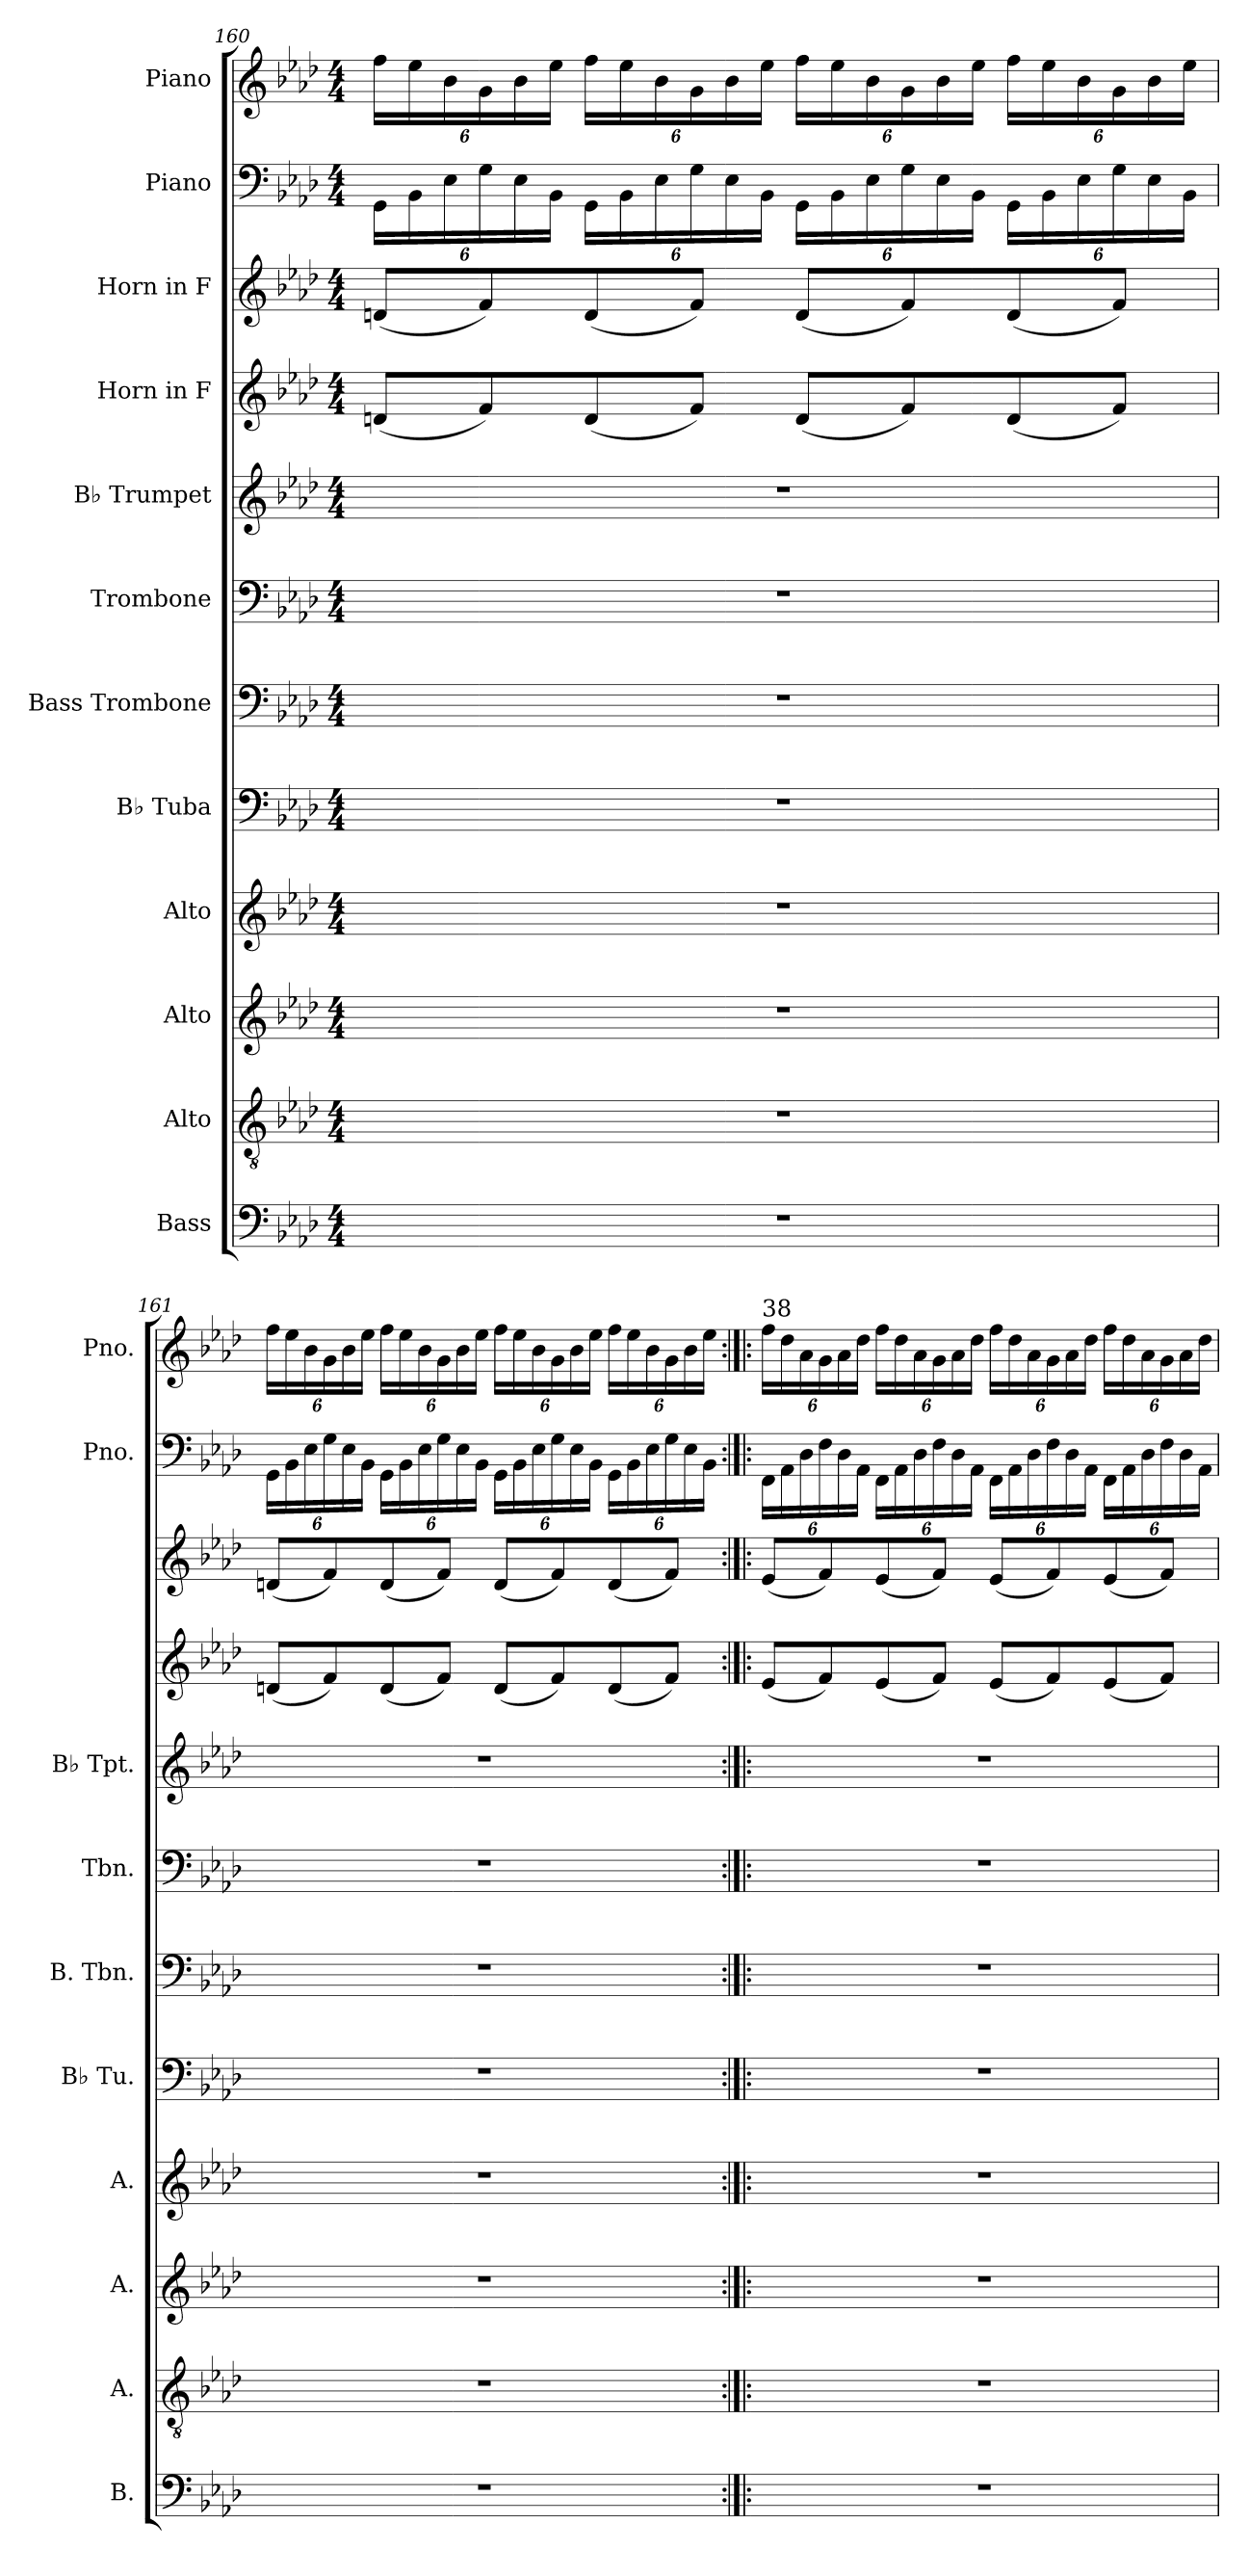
**kern	**kern	**kern	**kern	**kern	**kern	**kern	**kern	**kern	**kern	**kern	**kern
*part12	*part11	*part10	*part9	*part8	*part7	*part6	*part5	*part4	*part3	*part2	*part1
*staff12	*staff11	*staff10	*staff9	*staff8	*staff7	*staff6	*staff5	*staff4	*staff3	*staff2	*staff1
*I"Bass	*I"Alto	*I"Alto	*I"Alto	*I"B♭ Tuba	*I"Bass Trombone	*I"Trombone	*I"B♭ Trumpet	*I"Horn in F	*I"Horn in F	*I"Piano	*I"Piano
*I'B.	*I'A.	*I'A.	*I'A.	*I'B♭ Tu.	*I'B. Tbn.	*I'Tbn.	*I'B♭ Tpt.	*	*	*I'Pno.	*I'Pno.
!!LO:PB:g=z
*clefF4	*clefGv2	*clefG2	*clefG2	*clefF4	*clefF4	*clefF4	*clefG2	*clefG2	*clefG2	*clefF4	*clefG2
*	*	*	*	*	*	*	*ITrd1c2	*ITrd4c7	*ITrd4c7	*	*
*k[b-e-a-d-]	*k[b-e-a-d-]	*k[b-e-a-d-]	*k[b-e-a-d-]	*k[b-e-a-d-]	*k[b-e-a-d-]	*k[b-e-a-d-]	*k[b-e-a-d-g-c-]	*k[b-e-a-d-g-]	*k[b-e-a-d-g-]	*k[b-e-a-d-]	*k[b-e-a-d-]
*M4/4	*M4/4	*M4/4	*M4/4	*M4/4	*M4/4	*M4/4	*M4/4	*M4/4	*M4/4	*M4/4	*M4/4
*	*	*	*	*	*	*	*	*	*	*Xbrackettup	*Xbrackettup
=160	=160	=160	=160	=160	=160	=160	=160	=160	=160	=160	=160
1r	1r	1r	1r	1r	1r	1r	1r	(8Gn/L	(8Gn/L	24GG\LL	24ff\LL
.	.	.	.	.	.	.	.	.	.	24BB-\	24ee-\
.	.	.	.	.	.	.	.	.	.	24E-\	24b-\
.	.	.	.	.	.	.	.	8B-/)	8B-/)	24G\	24g\
.	.	.	.	.	.	.	.	.	.	24E-\	24b-\
.	.	.	.	.	.	.	.	.	.	24BB-\JJ	24ee-\JJ
.	.	.	.	.	.	.	.	(8G/	(8G/	24GG\LL	24ff\LL
.	.	.	.	.	.	.	.	.	.	24BB-\	24ee-\
.	.	.	.	.	.	.	.	.	.	24E-\	24b-\
.	.	.	.	.	.	.	.	8B-/J)	8B-/J)	24G\	24g\
.	.	.	.	.	.	.	.	.	.	24E-\	24b-\
.	.	.	.	.	.	.	.	.	.	24BB-\JJ	24ee-\JJ
.	.	.	.	.	.	.	.	(8G/L	(8G/L	24GG\LL	24ff\LL
.	.	.	.	.	.	.	.	.	.	24BB-\	24ee-\
.	.	.	.	.	.	.	.	.	.	24E-\	24b-\
.	.	.	.	.	.	.	.	8B-/)	8B-/)	24G\	24g\
.	.	.	.	.	.	.	.	.	.	24E-\	24b-\
.	.	.	.	.	.	.	.	.	.	24BB-\JJ	24ee-\JJ
.	.	.	.	.	.	.	.	(8G/	(8G/	24GG\LL	24ff\LL
.	.	.	.	.	.	.	.	.	.	24BB-\	24ee-\
.	.	.	.	.	.	.	.	.	.	24E-\	24b-\
.	.	.	.	.	.	.	.	8B-/J)	8B-/J)	24G\	24g\
.	.	.	.	.	.	.	.	.	.	24E-\	24b-\
.	.	.	.	.	.	.	.	.	.	24BB-\JJ	24ee-\JJ
!!LO:PB:g=z
=161	=161	=161	=161	=161	=161	=161	=161	=161	=161	=161	=161
1r	1r	1r	1r	1r	1r	1r	1r	(8Gn/L	(8Gn/L	24GG\LL	24ff\LL
.	.	.	.	.	.	.	.	.	.	24BB-\	24ee-\
.	.	.	.	.	.	.	.	.	.	24E-\	24b-\
.	.	.	.	.	.	.	.	8B-/)	8B-/)	24G\	24g\
.	.	.	.	.	.	.	.	.	.	24E-\	24b-\
.	.	.	.	.	.	.	.	.	.	24BB-\JJ	24ee-\JJ
.	.	.	.	.	.	.	.	(8G/	(8G/	24GG\LL	24ff\LL
.	.	.	.	.	.	.	.	.	.	24BB-\	24ee-\
.	.	.	.	.	.	.	.	.	.	24E-\	24b-\
.	.	.	.	.	.	.	.	8B-/J)	8B-/J)	24G\	24g\
.	.	.	.	.	.	.	.	.	.	24E-\	24b-\
.	.	.	.	.	.	.	.	.	.	24BB-\JJ	24ee-\JJ
.	.	.	.	.	.	.	.	(8G/L	(8G/L	24GG\LL	24ff\LL
.	.	.	.	.	.	.	.	.	.	24BB-\	24ee-\
.	.	.	.	.	.	.	.	.	.	24E-\	24b-\
.	.	.	.	.	.	.	.	8B-/)	8B-/)	24G\	24g\
.	.	.	.	.	.	.	.	.	.	24E-\	24b-\
.	.	.	.	.	.	.	.	.	.	24BB-\JJ	24ee-\JJ
.	.	.	.	.	.	.	.	(8G/	(8G/	24GG\LL	24ff\LL
.	.	.	.	.	.	.	.	.	.	24BB-\	24ee-\
.	.	.	.	.	.	.	.	.	.	24E-\	24b-\
.	.	.	.	.	.	.	.	8B-/J)	8B-/J)	24G\	24g\
.	.	.	.	.	.	.	.	.	.	24E-\	24b-\
.	.	.	.	.	.	.	.	.	.	24BB-\JJ	24ee-\JJ
!!LO:PB:g=z
=162:|!|:	=162:|!|:	=162:|!|:	=162:|!|:	=162:|!|:	=162:|!|:	=162:|!|:	=162:|!|:	=162:|!|:	=162:|!|:	=162:|!|:	=162:|!|:
!	!	!	!	!	!	!	!	!	!	!	!LO:TX:a:t=38
1r	1r	1r	1r	1r	1r	1r	1r	(8A-/L	(8A-/L	24FF\LL	24ff\LL
.	.	.	.	.	.	.	.	.	.	24AA-\	24dd-\
.	.	.	.	.	.	.	.	.	.	24D-\	24a-\
.	.	.	.	.	.	.	.	8B-/)	8B-/)	24F\	24g\
.	.	.	.	.	.	.	.	.	.	24D-\	24a-\
.	.	.	.	.	.	.	.	.	.	24AA-\JJ	24dd-\JJ
.	.	.	.	.	.	.	.	(8A-/	(8A-/	24FF\LL	24ff\LL
.	.	.	.	.	.	.	.	.	.	24AA-\	24dd-\
.	.	.	.	.	.	.	.	.	.	24D-\	24a-\
.	.	.	.	.	.	.	.	8B-/J)	8B-/J)	24F\	24g\
.	.	.	.	.	.	.	.	.	.	24D-\	24a-\
.	.	.	.	.	.	.	.	.	.	24AA-\JJ	24dd-\JJ
.	.	.	.	.	.	.	.	(8A-/L	(8A-/L	24FF\LL	24ff\LL
.	.	.	.	.	.	.	.	.	.	24AA-\	24dd-\
.	.	.	.	.	.	.	.	.	.	24D-\	24a-\
.	.	.	.	.	.	.	.	8B-/)	8B-/)	24F\	24g\
.	.	.	.	.	.	.	.	.	.	24D-\	24a-\
.	.	.	.	.	.	.	.	.	.	24AA-\JJ	24dd-\JJ
.	.	.	.	.	.	.	.	(8A-/	(8A-/	24FF\LL	24ff\LL
.	.	.	.	.	.	.	.	.	.	24AA-\	24dd-\
.	.	.	.	.	.	.	.	.	.	24D-\	24a-\
.	.	.	.	.	.	.	.	8B-/J)	8B-/J)	24F\	24g\
.	.	.	.	.	.	.	.	.	.	24D-\	24a-\
.	.	.	.	.	.	.	.	.	.	24AA-\JJ	24dd-\JJ
=	=	=	=	=	=	=	=	=	=	=	=
*-	*-	*-	*-	*-	*-	*-	*-	*-	*-	*-	*-
